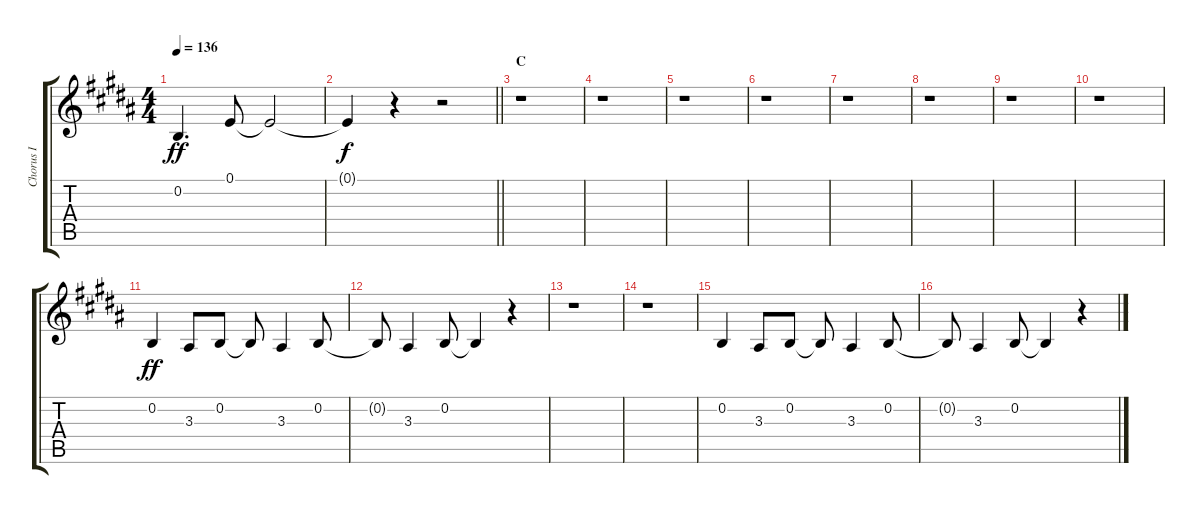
\track ("Chorus I" "Chorus I") {instrument voiceoohs}
\staff {score tabs}
\tuning (E4 B3 G3 D3 A2 E2) {hide}
\ts (4 4)
\tempo 136
\clef g2
\ks b
0.2.4{d dy ff} 0.1.8 0.1{t}.2 |
\barLineRight lightlight
0.1{t}.4{dy f} r.4 r.2 |
\section ("" "C")
r.1 |
r.1 |
r.1 |
r.1 |
r.1 |
r.1 |
r.1 |
r.1 |
0.2.4{dy ff} 3.3.8 0.2.8 0.2{t}.8 3.3.4 0.2.8 |
0.2{t}.8 3.3.4 0.2.8 0.2{t}.4 r.4 |
r.1 |
r.1 |
0.2.4 3.3.8 0.2.8 0.2{t}.8 3.3.4 0.2.8 |
0.2{t}.8 3.3.4 0.2.8 0.2{t}.4 r.4
